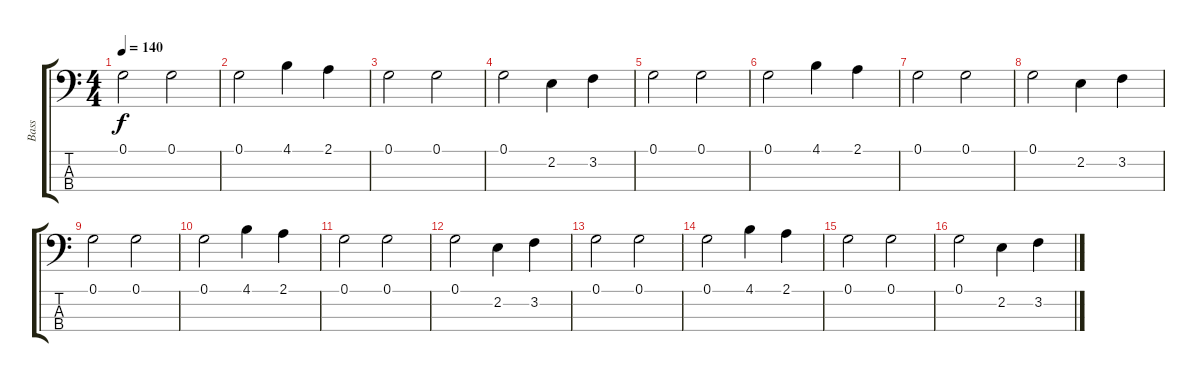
\track ("Bass" "Bass") {instrument electricbasspick}
\staff {score tabs}
\tuning (G2 D2 A1 E1) {hide}
\ts (4 4)
\tempo 140
\clef f4
\ks c
0.1.2{dy f} 0.1.2 |
0.1.2 4.1.4 2.1.4 |
0.1.2 0.1.2 |
0.1.2 2.2.4 3.2.4 |
0.1.2 0.1.2 |
0.1.2 4.1.4 2.1.4 |
0.1.2 0.1.2 |
0.1.2 2.2.4 3.2.4 |
0.1.2 0.1.2 |
0.1.2 4.1.4 2.1.4 |
0.1.2 0.1.2 |
0.1.2 2.2.4 3.2.4 |
0.1.2 0.1.2 |
0.1.2 4.1.4 2.1.4 |
0.1.2 0.1.2 |
0.1.2 2.2.4 3.2.4
